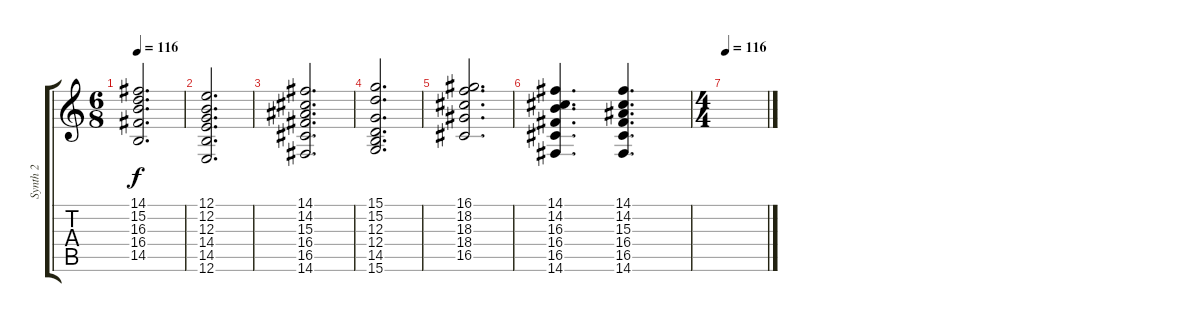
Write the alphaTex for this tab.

\track ("Synth 2" "Synth 2") {instrument musicbox}
\staff {score tabs}
\tuning (E4 B3 G3 D3 A2 E2) {hide}
\ts (6 8)
\tempo 116
\clef g2
\ks c
(14.1 15.2 16.3 16.4 14.5).2{d dy f} |
(12.1 12.2 12.3 14.4 14.5 12.6).2{d} |
(14.1 14.2 15.3 16.4 16.5 14.6).2{d} |
(15.1 15.2 12.3 12.4 14.5 15.6).2{d} |
(16.1 18.2 18.3 18.4 16.5).2{d} |
(14.1 14.2 16.3 16.4 16.5 14.6).4{d} (14.1 14.2 15.3 16.4 16.5 14.6).4{d} |
\ts (4 4)
\tempo 116
